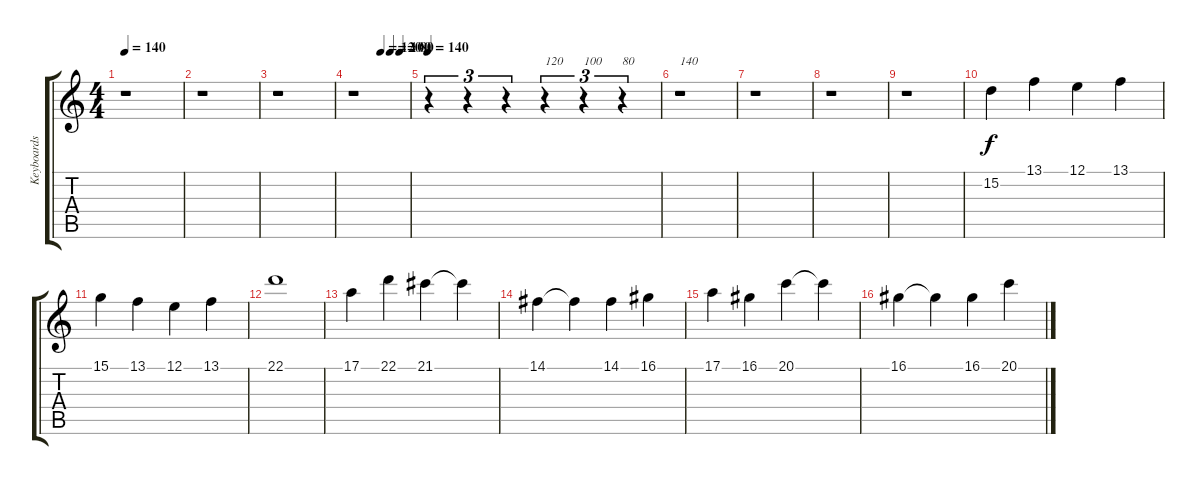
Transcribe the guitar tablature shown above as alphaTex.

\track ("Keyboards" "Keyboards") {instrument brightacousticpiano}
\staff {score tabs}
\tuning (E4 B3 G3 D3 A2 E2) {hide}
\ts (4 4)
\tempo 140
\clef g2
\ks c
r.1{dy f} |
r.1 |
r.1 |
\tempo (120 0.5)
\tempo (100 0.6666666666666666)
\tempo (80 0.8333333333333334)
r.1 |
\tempo 140
r.4{tu (3 2)} r.4{tu (3 2)} r.4{tu (3 2)} r.4{tu (3 2) txt "120"} r.4{tu (3 2) txt "100"} r.4{tu (3 2) txt "80"} |
r.1{txt "140"} |
r.1 |
r.1 |
r.1 |
15.2.4 13.1.4 12.1.4 13.1.4 |
15.1.4 13.1.4 12.1.4 13.1.4 |
22.1.1 |
17.1.4 22.1.4 21.1.4 21.1{t}.4 |
14.1.4 14.1{t}.4 14.1.4 16.1.4 |
17.1.4 16.1.4 20.1.4 20.1{t}.4 |
16.1.4 16.1{t}.4 16.1.4 20.1.4
